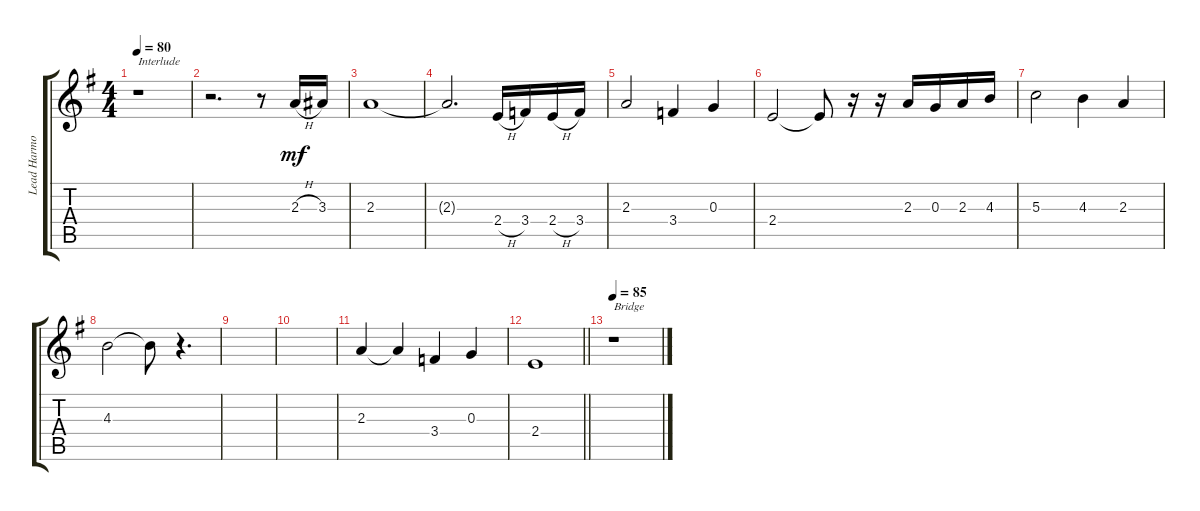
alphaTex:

\track ("Lead Harmony Elect" "Lead Harmo") {instrument distortionguitar}
\staff {score tabs}
\tuning (E4 B3 G3 D3 A2 E2) {hide}
\ts (4 4)
\tempo 80
\clef g2
\ks g
r.1{txt "Interlude" dy mf} |
r.2{d} r.8 2.3{h}.16 3.3.16 |
2.3.1 |
2.3{t}.2{d} 2.4{h}.16 3.4.16 2.4{h}.16 3.4.16 |
2.3.2 3.4.4 0.3.4 |
2.4.2 2.4{t}.8 r.16 r.16 2.3.16 0.3.16 2.3.16 4.3.16 |
5.3.2 4.3.4 2.3.4 |
4.3.2 4.3{t}.8 r.4{d} |
|
|
2.3.4 2.3{t}.4 3.4.4 0.3.4 |
\barLineRight lightlight
2.4.1 |
\tempo 85
r.1{txt "Bridge"}
